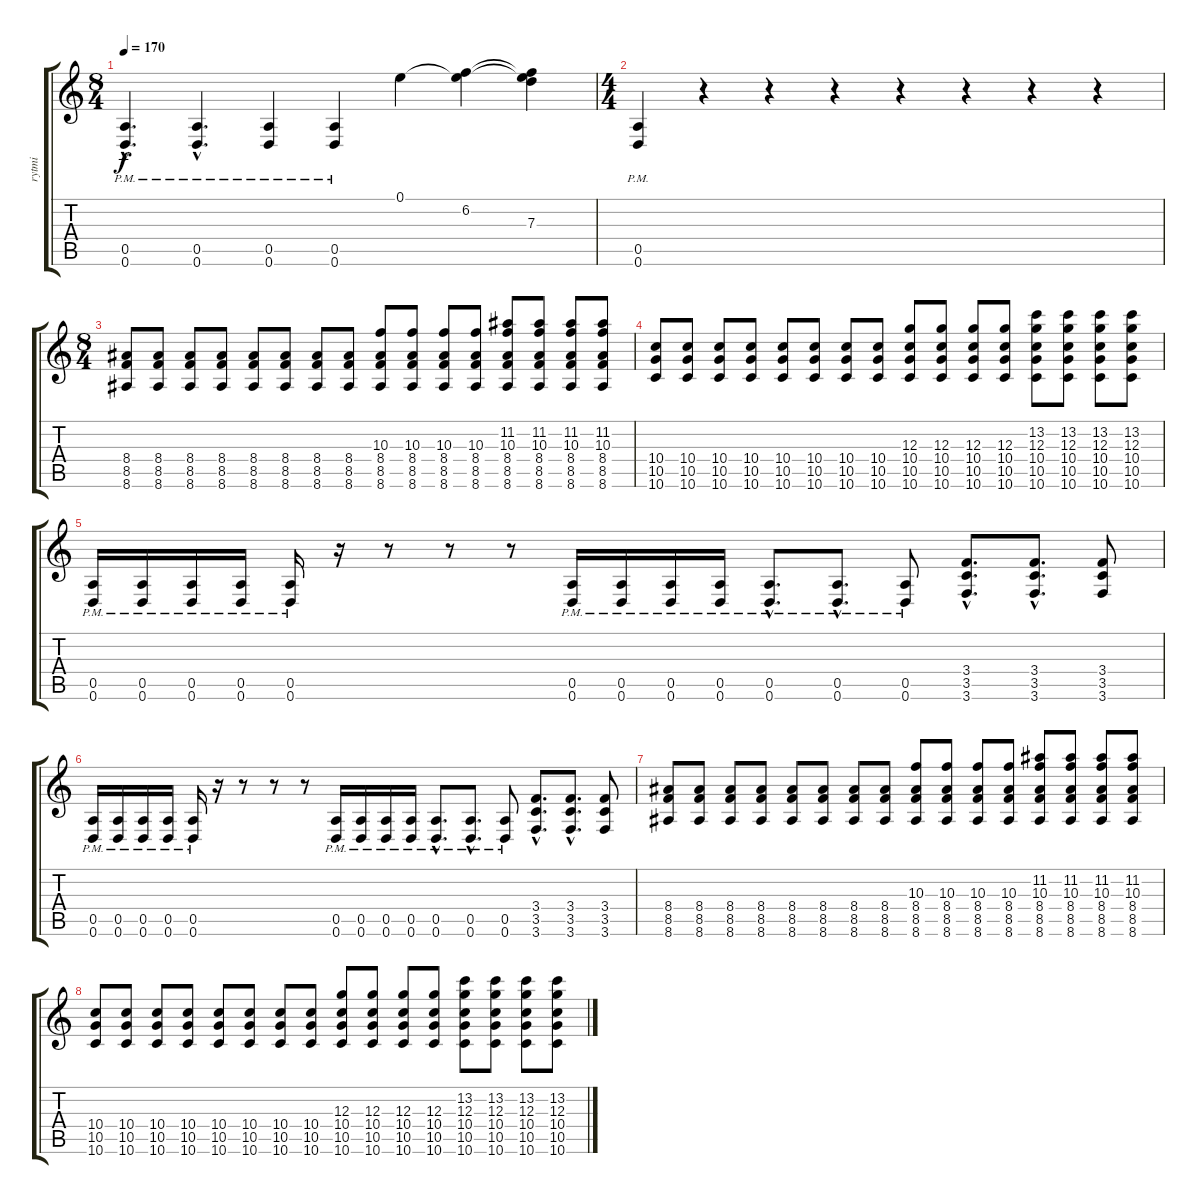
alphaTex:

\track ("rytmi" "rytmi") {instrument distortionguitar}
\staff {score tabs}
\tuning (E4 B3 G3 D3 A2 D2) {hide}
\ts (8 4)
\tempo 170
\clef g2
\ks c
(0.5{hac pm} 0.6{hac pm}).4{d dy f} (0.5{hac pm} 0.6{hac pm}).4{d} (0.5{pm} 0.6{pm}).4 (0.5{pm} 0.6{pm}).4 0.1.4 (0.1{t} 6.2).4 (0.1{t} 6.2{t} 7.3).4 |
\ts (4 4)
(0.5{pm} 0.6{pm}).4 r.4 r.4 r.4 r.4 r.4 r.4 r.4 |
\ts (8 4)
(8.4 8.5 8.6).8 (8.4 8.5 8.6).8 (8.4 8.5 8.6).8 (8.4 8.5 8.6).8 (8.4 8.5 8.6).8 (8.4 8.5 8.6).8 (8.4 8.5 8.6).8 (8.4 8.5 8.6).8 (10.3 8.4 8.5 8.6).8 (10.3 8.4 8.5 8.6).8 (10.3 8.4 8.5 8.6).8 (10.3 8.4 8.5 8.6).8 (11.2 10.3 8.4 8.5 8.6).8 (11.2 10.3 8.4 8.5 8.6).8 (11.2 10.3 8.4 8.5 8.6).8 (11.2 10.3 8.4 8.5 8.6).8 |
(10.4 10.5 10.6).8 (10.4 10.5 10.6).8 (10.4 10.5 10.6).8 (10.4 10.5 10.6).8 (10.4 10.5 10.6).8 (10.4 10.5 10.6).8 (10.4 10.5 10.6).8 (10.4 10.5 10.6).8 (12.3 10.4 10.5 10.6).8 (12.3 10.4 10.5 10.6).8 (12.3 10.4 10.5 10.6).8 (12.3 10.4 10.5 10.6).8 (13.2 12.3 10.4 10.5 10.6).8 (13.2 12.3 10.4 10.5 10.6).8 (13.2 12.3 10.4 10.5 10.6).8 (13.2 12.3 10.4 10.5 10.6).8 |
(0.5{pm} 0.6{pm}).16 (0.5{pm} 0.6{pm}).16 (0.5{pm} 0.6{pm}).16 (0.5{pm} 0.6{pm}).16 (0.5{pm} 0.6{pm}).16 r.16 r.8 r.8 r.8 (0.5{pm} 0.6{pm}).16 (0.5{pm} 0.6{pm}).16 (0.5{pm} 0.6{pm}).16 (0.5{pm} 0.6{pm}).16 (0.5{hac pm} 0.6{pm}).8{d} (0.5{hac pm} 0.6{hac pm}).8{d} (0.5{pm} 0.6{pm}).8 (3.4{hac} 3.5{hac} 3.6{hac}).8{d} (3.4{hac} 3.5{hac} 3.6{hac}).8{d} (3.4 3.5 3.6).8 |
(0.5{pm} 0.6{pm}).16 (0.5{pm} 0.6{pm}).16 (0.5{pm} 0.6{pm}).16 (0.5{pm} 0.6{pm}).16 (0.5{pm} 0.6{pm}).16 r.16 r.8 r.8 r.8 (0.5{pm} 0.6{pm}).16 (0.5{pm} 0.6{pm}).16 (0.5{pm} 0.6{pm}).16 (0.5{pm} 0.6{pm}).16 (0.5{hac pm} 0.6{pm}).8{d} (0.5{hac pm} 0.6{hac pm}).8{d} (0.5{pm} 0.6{pm}).8 (3.4{hac} 3.5{hac} 3.6{hac}).8{d} (3.4{hac} 3.5{hac} 3.6{hac}).8{d} (3.4 3.5 3.6).8 |
(8.4 8.5 8.6).8 (8.4 8.5 8.6).8 (8.4 8.5 8.6).8 (8.4 8.5 8.6).8 (8.4 8.5 8.6).8 (8.4 8.5 8.6).8 (8.4 8.5 8.6).8 (8.4 8.5 8.6).8 (10.3 8.4 8.5 8.6).8 (10.3 8.4 8.5 8.6).8 (10.3 8.4 8.5 8.6).8 (10.3 8.4 8.5 8.6).8 (11.2 10.3 8.4 8.5 8.6).8 (11.2 10.3 8.4 8.5 8.6).8 (11.2 10.3 8.4 8.5 8.6).8 (11.2 10.3 8.4 8.5 8.6).8 |
(10.4 10.5 10.6).8 (10.4 10.5 10.6).8 (10.4 10.5 10.6).8 (10.4 10.5 10.6).8 (10.4 10.5 10.6).8 (10.4 10.5 10.6).8 (10.4 10.5 10.6).8 (10.4 10.5 10.6).8 (12.3 10.4 10.5 10.6).8 (12.3 10.4 10.5 10.6).8 (12.3 10.4 10.5 10.6).8 (12.3 10.4 10.5 10.6).8 (13.2 12.3 10.4 10.5 10.6).8 (13.2 12.3 10.4 10.5 10.6).8 (13.2 12.3 10.4 10.5 10.6).8 (13.2 12.3 10.4 10.5 10.6).8
